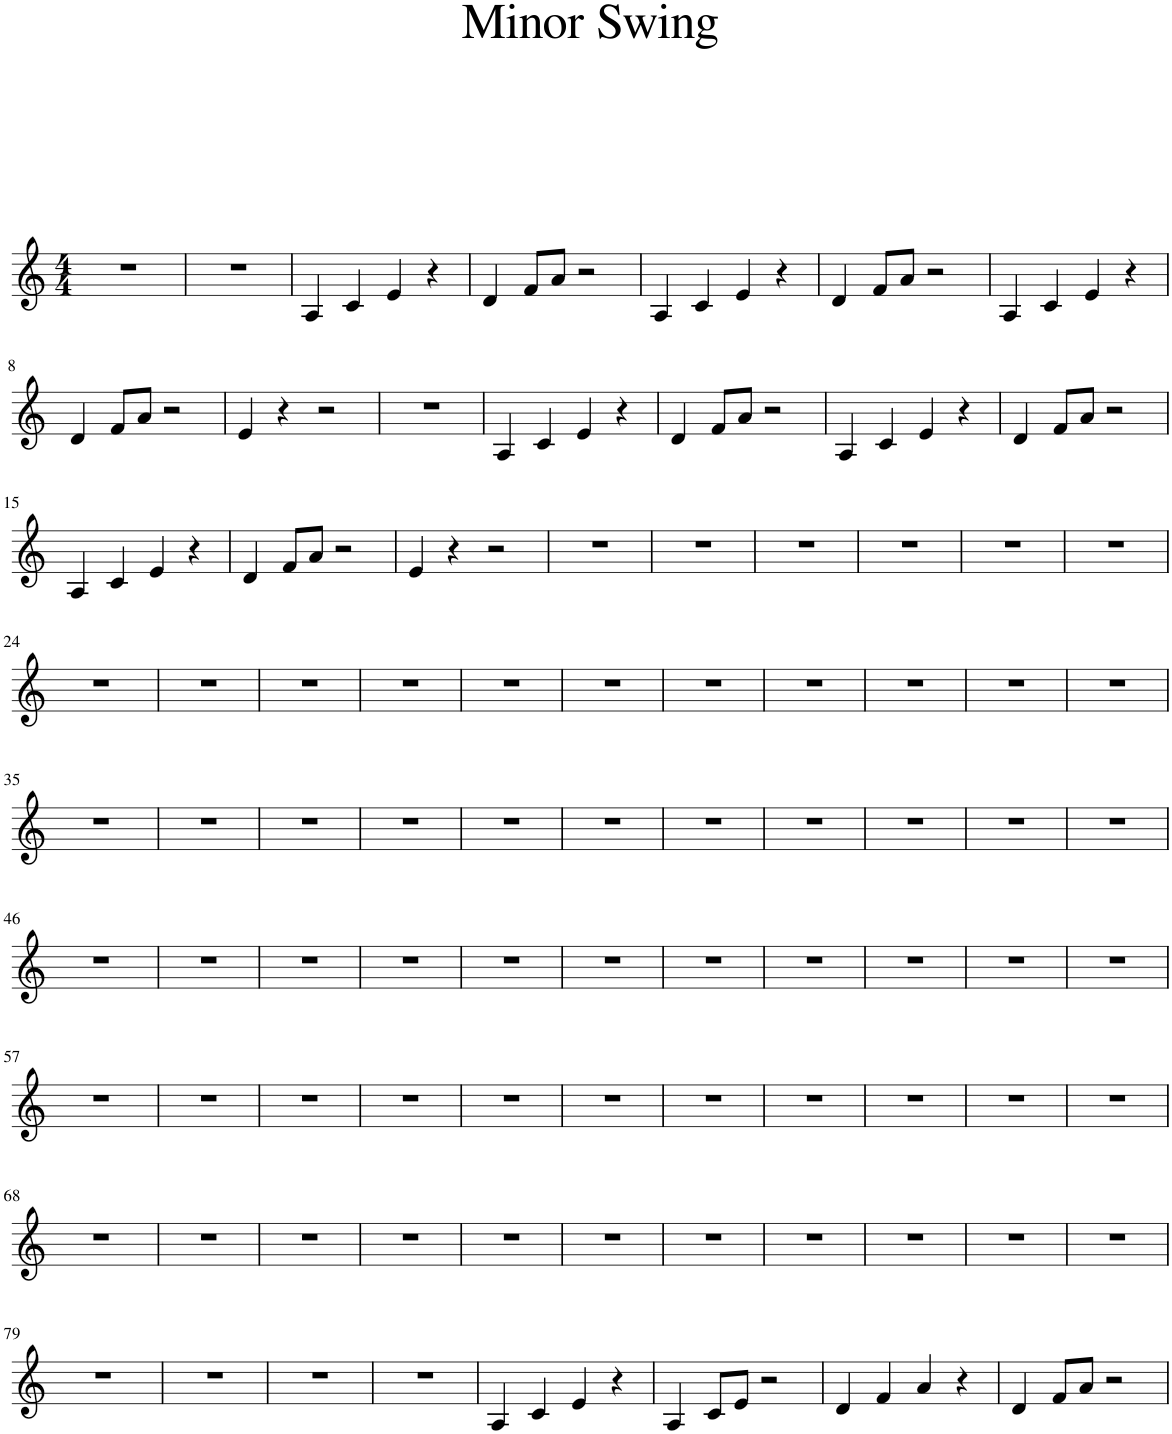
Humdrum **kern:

**kern
*part1
*staff1
*I"Violin
*I'Vln.
*clefG2
*k[]
*M4/4
=1
1r
=2
1r
=3
4A/
4c/
4e/
4r
=4
4d/
8f/L
8a/J
2r
=5
4A/
4c/
4e/
4r
=6
4d/
8f/L
8a/J
2r
=7
4A/
4c/
4e/
4r
!!LO:LB:g=z
=8
4d/
8f/L
8a/J
2r
=9
4e/
4r
2r
=10
1r
=11
4A/
4c/
4e/
4r
=12
4d/
8f/L
8a/J
2r
=13
4A/
4c/
4e/
4r
=14
4d/
8f/L
8a/J
2r
!!LO:LB:g=z
=15
4A/
4c/
4e/
4r
=16
4d/
8f/L
8a/J
2r
=17
4e/
4r
2r
=18
1r
=19
1r
=20
1r
=21
1r
=22
1r
=23
1r
!!LO:LB:g=z
=24
1r
=25
1r
=26
1r
=27
1r
=28
1r
=29
1r
=30
1r
=31
1r
=32
1r
=33
1r
=34
1r
!!LO:LB:g=z
=35
1r
=36
1r
=37
1r
=38
1r
=39
1r
=40
1r
=41
1r
=42
1r
=43
1r
=44
1r
=45
1r
!!LO:LB:g=z
=46
1r
=47
1r
=48
1r
=49
1r
=50
1r
=51
1r
=52
1r
=53
1r
=54
1r
=55
1r
=56
1r
!!LO:LB:g=z
=57
1r
=58
1r
=59
1r
=60
1r
=61
1r
=62
1r
=63
1r
=64
1r
=65
1r
=66
1r
=67
1r
!!LO:LB:g=z
=68
1r
=69
1r
=70
1r
=71
1r
=72
1r
=73
1r
=74
1r
=75
1r
=76
1r
=77
1r
=78
1r
!!LO:LB:g=z
=79
1r
=80
1r
=81
1r
=82
1r
=83
4A/
4c/
4e/
4r
=84
4A/
8c/L
8e/J
2r
=85
4d/
4f/
4a/
4r
=86
4d/
8f/L
8a/J
2r
=
*-
